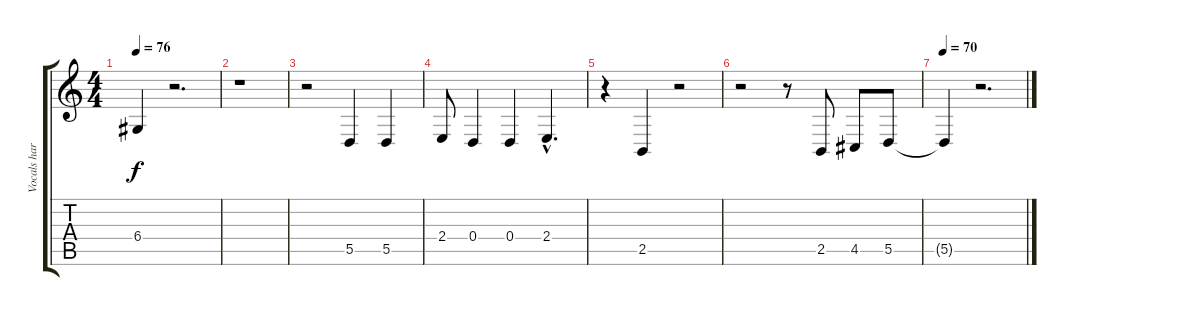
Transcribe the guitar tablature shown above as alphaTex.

\track ("Vocals harmony" "Vocals har") {instrument lead1square}
\staff {score tabs}
\tuning (E4 B3 G3 D3 A2 E2) {hide}
\ts (4 4)
\tempo 76
\clef g2
\ks c
6.4{t}.4{dy f} r.2{d} |
r.1 |
r.2 5.5.4 5.5.4 |
2.4.8 0.4.4 0.4.4 2.4{hac}.4{d} |
r.4 2.5.4 r.2 |
r.2 r.8 2.5.8 4.5.8 5.5.8 |
\tempo 70
5.5{t}.4 r.2{d}
